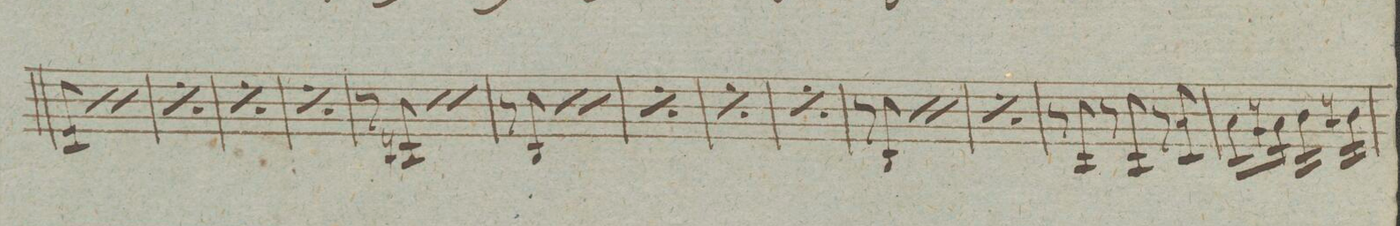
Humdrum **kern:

**kern	**dynam
*I"Violino 2do	*
*clefG2	*
*k[b-e-a-d-]	*
*met(c|)	*
*M3/4	*
8ryy	.
8e-/ 8c/	.
*rep	*
8r	.
8e-/ 8c/	.
*Xrep	*
*rep	*
8r	.
8e-/ 8c/	.
*Xrep	*
=72	=72
*rep	*
8r	.
8e-/ 8c/	.
8r	.
8e-/ 8c/	.
8r	.
8e-/ 8c/	.
*Xrep	*
=73	=73
*rep	*
8r	.
8e-/ 8c/	.
8r	.
8e-/ 8c/	.
8r	.
8e-/ 8c/	.
*Xrep	*
=74	=74
*rep	*
8r	.
8e-/ 8c/	.
8r	.
8e-/ 8c/	.
8r	.
8e-/ 8c/	.
*Xrep	*
=75	=75
8r	.
8c/ 8An/	.
*rep	*
8r	.
8c/ 8A/	.
*Xrep	*
*rep	*
8r	.
8c/ 8A/	.
*Xrep	*
=76	=76
8r	.
8B-/	.
*rep	*
8r	.
8B-/	.
*Xrep	*
*rep	*
8r	.
8B-/	.
*Xrep	*
=77	=77
*rep	*
8r	.
8B-/	.
8r	.
8B-/	.
8r	.
8B-/	.
*Xrep	*
=78	=78
*rep	*
8r	.
8B-/	.
8r	.
8B-/	.
8r	.
8B-/	.
*Xrep	*
=79	=79
*rep	*
8r	.
8B-/	.
8r	.
8B-/	.
8r	.
8B-/	.
*Xrep	*
=80	=80
8r	.
8B-/	.
*rep	*
8r	.
8B-/	.
*Xrep	*
*rep	*
8r	.
8B-/	.
*Xrep	*
=81	=81
*rep	*
8r	.
8B-/	.
8r	.
8B-/	.
8r	.
8B-/	.
*Xrep	*
=82	=82
8r	.
8A-/	.
8r	.
8A-/	.
8r	.
8a-/ 8c/	.
=83	=83
*tremolo	*
16a-\LL	.
16a-\	.
16an\	.
16an\JJ	.
16b-\LL	.
16b-\	.
16b-\	.
16b-\JJ	.
16bn\LL	.
16bn\	.
16bn\	.
16bn\JJ	.
*Xtremolo	*
=84	=84
*-	*-
